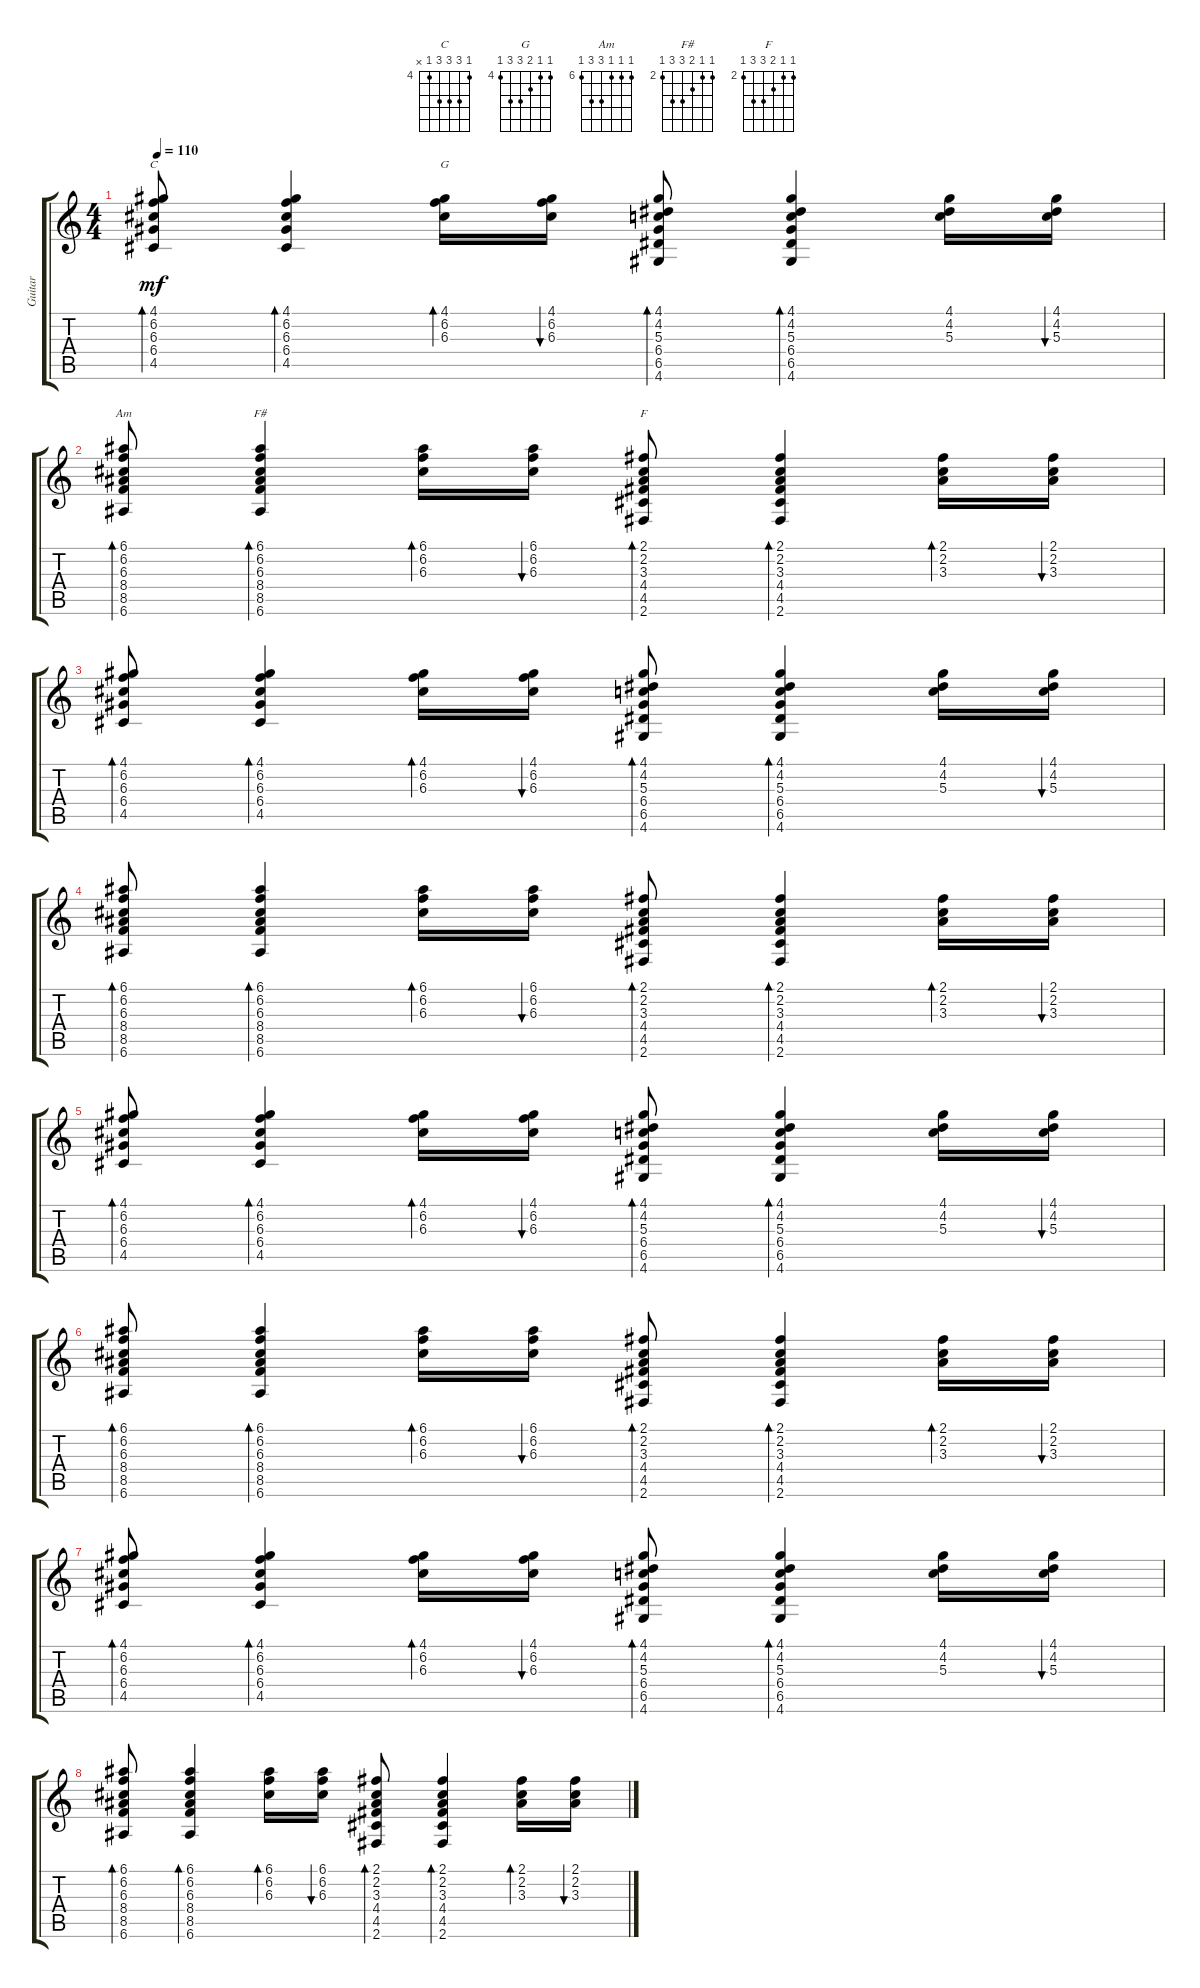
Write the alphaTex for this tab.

\track ("Guitar" "Guitar") {instrument acousticguitarsteel}
\staff {score tabs}
\tuning (E4 B3 G3 D3 A2 E2) {hide}
\chord ("C" 4 6 6 6 4 x) {firstfret 4}
\chord ("G" 4 4 5 6 6 4) {firstfret 4}
\chord ("Am" 6 6 6 8 8 6) {firstfret 6}
\chord ("F#" 2 2 3 4 4 2) {firstfret 2}
\chord ("F" 2 2 3 4 4 2) {firstfret 2}
\ts (4 4)
\tempo 110
\clef g2
\ks c
(4.1 6.2 6.3 6.4 4.5).8{bd 60 ch "C" dy mf} (4.1 6.2 6.3 6.4 4.5).4{bd 60} (4.1 6.2 6.3).16{bd 60 ch "G"} (4.1 6.2 6.3).16{bu 60} (4.1 4.2 5.3 6.4 6.5 4.6).8{bd 60} (4.1 4.2 5.3 6.4 6.5 4.6).4{bd 60} (4.1 4.2 5.3).16 (4.1 4.2 5.3).16{bu 60} |
(6.1 6.2 6.3 8.4 8.5 6.6).8{bd 60 ch "Am"} (6.1 6.2 6.3 8.4 8.5 6.6).4{bd 60 ch "F#"} (6.1 6.2 6.3).16{bd 60} (6.1 6.2 6.3).16{bu 60} (2.1 2.2 3.3 4.4 4.5 2.6).8{bd 60 ch "F"} (2.1 2.2 3.3 4.4 4.5 2.6).4{bd 60} (2.1 2.2 3.3).16{bd 60} (2.1 2.2 3.3).16{bu 60} |
(4.1 6.2 6.3 6.4 4.5).8{bd 60} (4.1 6.2 6.3 6.4 4.5).4{bd 60} (4.1 6.2 6.3).16{bd 60} (4.1 6.2 6.3).16{bu 60} (4.1 4.2 5.3 6.4 6.5 4.6).8{bd 60} (4.1 4.2 5.3 6.4 6.5 4.6).4{bd 60} (4.1 4.2 5.3).16 (4.1 4.2 5.3).16{bu 60} |
(6.1 6.2 6.3 8.4 8.5 6.6).8{bd 60} (6.1 6.2 6.3 8.4 8.5 6.6).4{bd 60} (6.1 6.2 6.3).16{bd 60} (6.1 6.2 6.3).16{bu 60} (2.1 2.2 3.3 4.4 4.5 2.6).8{bd 60} (2.1 2.2 3.3 4.4 4.5 2.6).4{bd 60} (2.1 2.2 3.3).16{bd 60} (2.1 2.2 3.3).16{bu 60} |
(4.1 6.2 6.3 6.4 4.5).8{bd 60} (4.1 6.2 6.3 6.4 4.5).4{bd 60} (4.1 6.2 6.3).16{bd 60} (4.1 6.2 6.3).16{bu 60} (4.1 4.2 5.3 6.4 6.5 4.6).8{bd 60} (4.1 4.2 5.3 6.4 6.5 4.6).4{bd 60} (4.1 4.2 5.3).16 (4.1 4.2 5.3).16{bu 60} |
(6.1 6.2 6.3 8.4 8.5 6.6).8{bd 60} (6.1 6.2 6.3 8.4 8.5 6.6).4{bd 60} (6.1 6.2 6.3).16{bd 60} (6.1 6.2 6.3).16{bu 60} (2.1 2.2 3.3 4.4 4.5 2.6).8{bd 60} (2.1 2.2 3.3 4.4 4.5 2.6).4{bd 60} (2.1 2.2 3.3).16{bd 60} (2.1 2.2 3.3).16{bu 60} |
(4.1 6.2 6.3 6.4 4.5).8{bd 60} (4.1 6.2 6.3 6.4 4.5).4{bd 60} (4.1 6.2 6.3).16{bd 60} (4.1 6.2 6.3).16{bu 60} (4.1 4.2 5.3 6.4 6.5 4.6).8{bd 60} (4.1 4.2 5.3 6.4 6.5 4.6).4{bd 60} (4.1 4.2 5.3).16 (4.1 4.2 5.3).16{bu 60} |
(6.1 6.2 6.3 8.4 8.5 6.6).8{bd 60} (6.1 6.2 6.3 8.4 8.5 6.6).4{bd 60} (6.1 6.2 6.3).16{bd 60} (6.1 6.2 6.3).16{bu 60} (2.1 2.2 3.3 4.4 4.5 2.6).8{bd 60} (2.1 2.2 3.3 4.4 4.5 2.6).4{bd 60} (2.1 2.2 3.3).16{bd 60} (2.1 2.2 3.3).16{bu 60}
